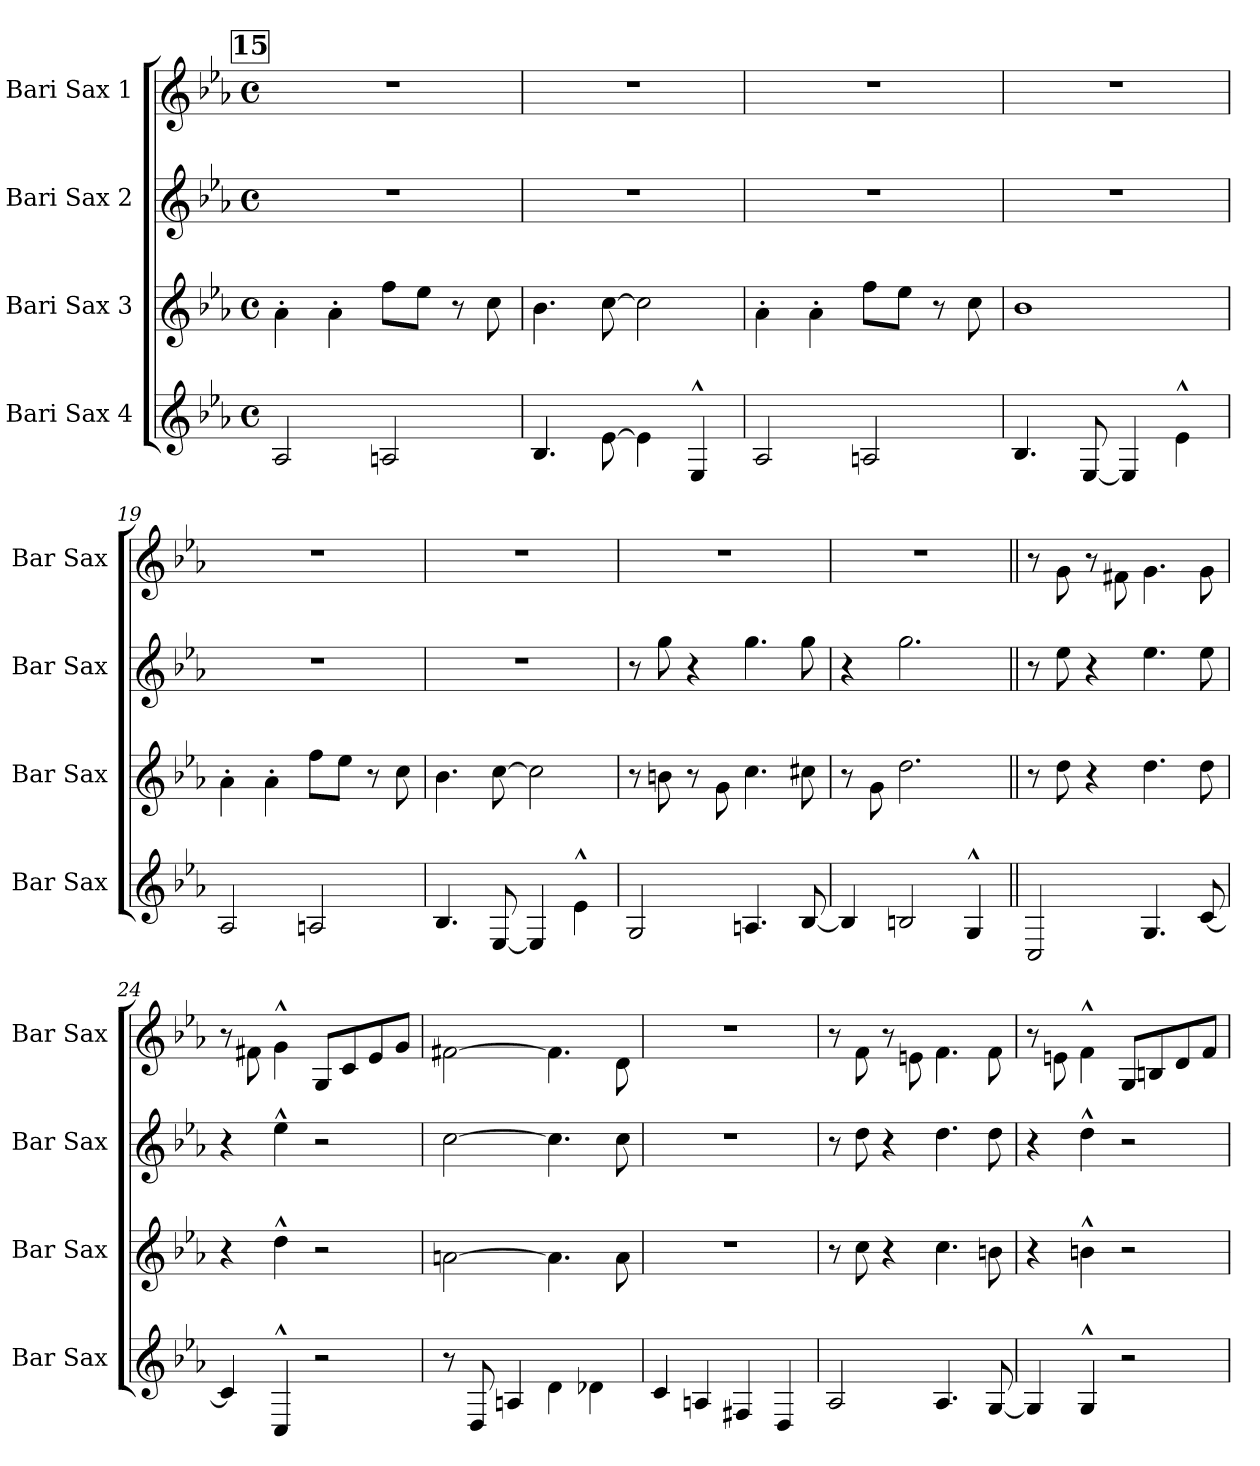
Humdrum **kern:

**kern	**kern	**kern	**kern
*part4	*part3	*part2	*part1
*staff4	*staff3	*staff2	*staff1
*I"Bari Sax 4	*I"Bari Sax 3	*I"Bari Sax 2	*I"Bari Sax 1
*I'Bar Sax	*I'Bar Sax	*I'Bar Sax	*I'Bar Sax
!!LO:PB:g=z
*clefG2	*clefG2	*clefG2	*clefG2
*ITrd12c21	*ITrd12c21	*ITrd12c21	*ITrd12c21
*k[b-e-a-]	*k[b-e-a-]	*k[b-e-a-]	*k[b-e-a-]
*E-:	*E-:	*E-:	*E-:
*M4/4	*M4/4	*M4/4	*M4/4
*met(c)	*met(c)	*met(c)	*met(c)
!!LO:REH:place=s1:a:t=15
=15	=15	=15	=15
2AA-/	4A-'>\	1r	1r
.	4A-'>\	.	.
2AAn/	8f\L	.	.
.	8e-\J	.	.
.	8r	.	.
.	8c\	.	.
=16	=16	=16	=16
4.BB-/	4.B-\	1r	1r
[8E-\	[8c\	.	.
4E-\]	2c\]	.	.
4EE-^^>/	.	.	.
=17	=17	=17	=17
2AA-/	4A-'>\	1r	1r
.	4A-'>\	.	.
2AAn/	8f\L	.	.
.	8e-\J	.	.
.	8r	.	.
.	8c\	.	.
=18	=18	=18	=18
4.BB-/	1B-	1r	1r
[8EE-/	.	.	.
4EE-/]	.	.	.
4E-^^>\	.	.	.
=19	=19	=19	=19
2AA-/	4A-'>\	1r	1r
.	4A-'>\	.	.
2AAn/	8f\L	.	.
.	8e-\J	.	.
.	8r	.	.
.	8c\	.	.
=20	=20	=20	=20
4.BB-/	4.B-\	1r	1r
[8EE-/	[8c\	.	.
4EE-/]	2c\]	.	.
4E-^^>\	.	.	.
=21	=21	=21	=21
2GG/	8r	8r	1r
.	8Bn\	8g\	.
.	8r	4r	.
.	8G\	.	.
4.AAn/	4.c\	4.g\	.
[8BB-/	8c#X\	8g\	.
=22	=22	=22	=22
4BB-/]	8r	4r	1r
.	8G\	.	.
2BBn/	2.d\	2.g\	.
4GG^^>/	.	.	.
!!LO:LB:g=z
=23||	=23||	=23||	=23||
2CC/	8r	8r	8r
.	8d\	8e-\	8G\
.	4r	4r	8r
.	.	.	8F#X\
4.GG/	4.d\	4.e-\	4.G\
[8C/	8d\	8e-\	8G\
=24	=24	=24	=24
4C/]	4r	4r	8r
.	.	.	8F#X\
4CC^^>/	4d^^>\	4e-^^>\	4G^^>\
2r	2r	2r	8GG/L
.	.	.	8C/
.	.	.	8E-/
.	.	.	8G/J
=25	=25	=25	=25
8r	[2An\	[2c\	[2F#X\
8DD/	.	.	.
4AAn/	.	.	.
4D\	4.A\]	4.c\]	4.F#\]
4D-X\	.	.	.
.	8A\	8c\	8D\
=26	=26	=26	=26
4C/	1r	1r	1r
4AAn/	.	.	.
4FF#X/	.	.	.
4DD/	.	.	.
=27	=27	=27	=27
2AA-i/	8r	8r	8r
.	8c\	8d\	8F\
.	4r	4r	8r
.	.	.	8En\
4.AA-/	4.c\	4.d\	4.F\
[8GG/	8Bn\	8d\	8F\
=28	=28	=28	=28
4GG/]	4r	4r	8r
.	.	.	8En\
4GG^^>/	4Bn^^>\	4d^^>\	4F^^>\
2r	2r	2r	8GG/L
.	.	.	8BBn/
.	.	.	8D/
.	.	.	8F/J
=	=	=	=
*-	*-	*-	*-
